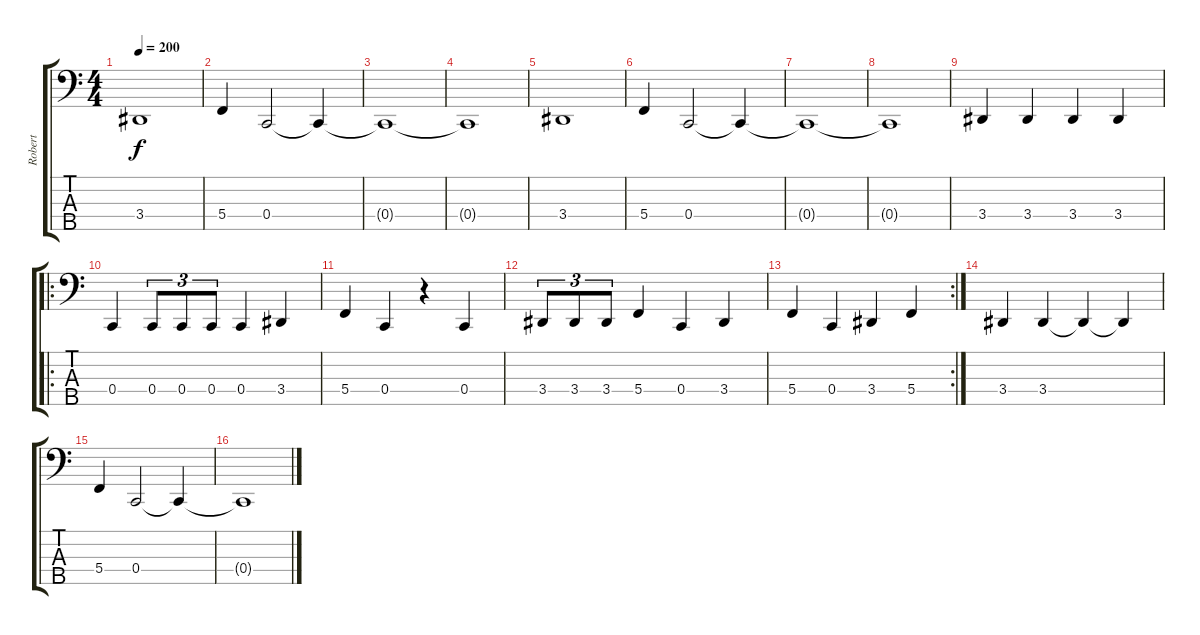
\track ("Robert" "Robert") {instrument electricbassfinger}
\staff {score tabs}
\tuning (F2 C2 G1 C1 G0) {hide}
\ts (4 4)
\tempo 200
\clef f4
\ks c
3.4.1{dy f} |
5.4.4 0.4.2 0.4{t}.4 |
0.4{t}.1 |
0.4{t}.1 |
3.4.1 |
5.4.4 0.4.2 0.4{t}.4 |
0.4{t}.1 |
0.4{t}.1 |
3.4.4 3.4.4 3.4.4 3.4.4 |
\ro
0.4.4 0.4.8{tu (3 2)} 0.4.8{tu (3 2)} 0.4.8{tu (3 2)} 0.4.4 3.4.4 |
5.4.4 0.4.4 r.4 0.4.4 |
3.4.8{tu (3 2)} 3.4.8{tu (3 2)} 3.4.8{tu (3 2)} 5.4.4 0.4.4 3.4.4 |
\rc 2
5.4.4 0.4.4 3.4.4 5.4.4 |
3.4.4 3.4.4 3.4{t}.4 3.4{t}.4 |
5.4.4 0.4.2 0.4{t}.4 |
0.4{t}.1
